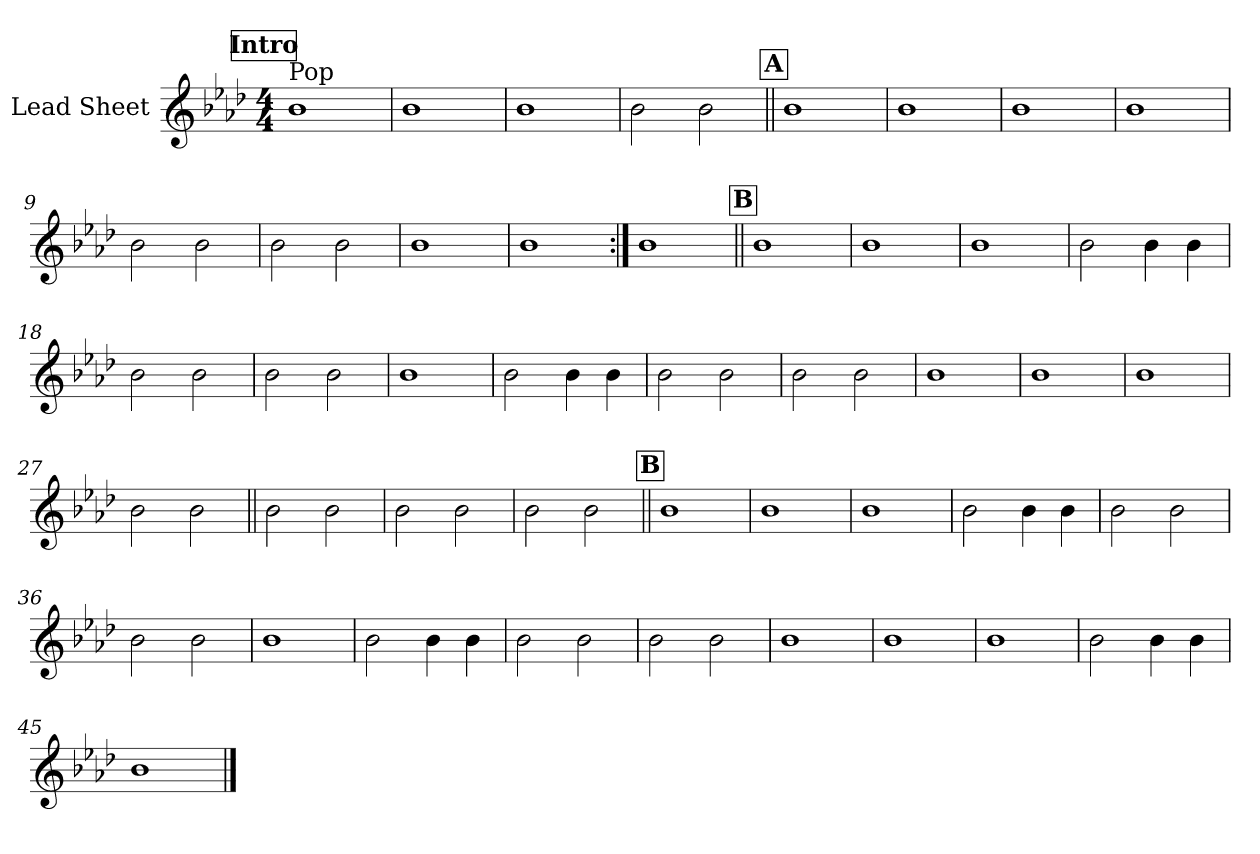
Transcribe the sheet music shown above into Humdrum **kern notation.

**kern
*part1
*staff1
*I"Lead Sheet
*clefG2
*k[b-e-a-d-]
*A-:
*M4/4
*MM74
!!LO:REH:place=s1:a:fs=14:t=Intro
=1
!LO:TX:a:t=Pop
1b-
=2
1b-
=3
1b-
=4
2b-\
2b-\
!!LO:LB:g=z
!!LO:REH:place=s1:a:fs=14:t=A
=5||
1b-
=6
1b-
=7
1b-
=8
1b-
!!LO:LB:g=z
=9
2b-\
2b-\
=10
2b-\
2b-\
=11
1b-
=12
1b-
=13:|!
1b-
!!LO:LB:g=z
!!LO:REH:place=s1:a:fs=14:t=B
=14||
1b-
=15
1b-
=16
1b-
=17
2b-\
4b-\
4b-\
!!LO:LB:g=z
=18
2b-\
2b-\
=19
2b-\
2b-\
=20
1b-
=21
2b-\
4b-\
4b-\
!!LO:LB:g=z
=22
2b-\
2b-\
=23
2b-\
2b-\
=24
1b-
=25
1b-
!!LO:LB:g=z
=26
1b-
=27
2b-\
2b-\
!!LO:LB:g=z
=28||
2b-\
2b-\
=29
2b-\
2b-\
=30
2b-\
2b-\
!!LO:LB:g=z
!!LO:REH:place=s1:a:fs=14:t=B
=31||
1b-
=32
1b-
=33
1b-
=34
2b-\
4b-\
4b-\
!!LO:LB:g=z
=35
2b-\
2b-\
=36
2b-\
2b-\
=37
1b-
=38
2b-\
4b-\
4b-\
!!LO:PB:g=z
=39
2b-\
2b-\
=40
2b-\
2b-\
=41
1b-
=42
1b-
!!LO:LB:g=z
=43
1b-
=44
2b-\
4b-\
4b-\
=45
1b-
==
*-
